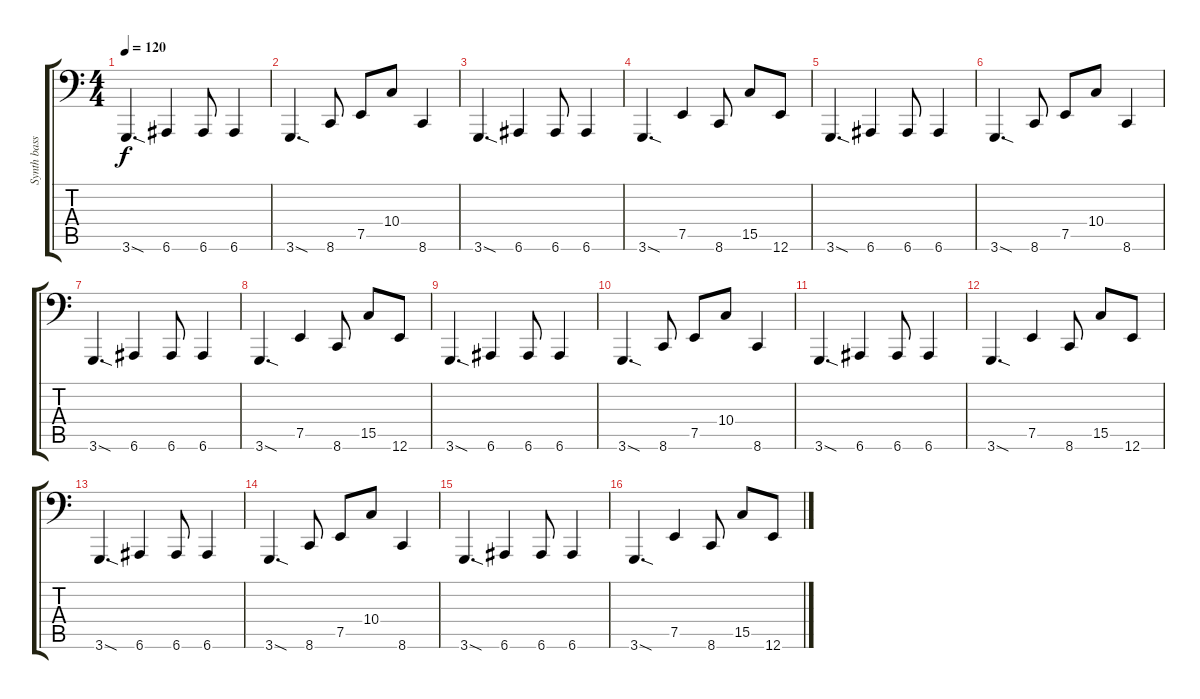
\track ("Synth bass" "Synth bass") {instrument lead2sawtooth}
\staff {score tabs}
\tuning (E3 B2 G2 D2 A1 E1) {hide}
\ts (4 4)
\tempo 120
\clef f4
\ks c
3.6{sod}.4{d dy f} 6.6.4 6.6.8 6.6.4 |
3.6{sod}.4{d} 8.6.8 7.5.8 10.4.8 8.6.4 |
3.6{sod}.4{d} 6.6.4 6.6.8 6.6.4 |
3.6{sod}.4{d} 7.5.4 8.6.8 15.5.8 12.6.8 |
3.6{sod}.4{d} 6.6.4 6.6.8 6.6.4 |
3.6{sod}.4{d} 8.6.8 7.5.8 10.4.8 8.6.4 |
3.6{sod}.4{d} 6.6.4 6.6.8 6.6.4 |
3.6{sod}.4{d} 7.5.4 8.6.8 15.5.8 12.6.8 |
3.6{sod}.4{d} 6.6.4 6.6.8 6.6.4 |
3.6{sod}.4{d} 8.6.8 7.5.8 10.4.8 8.6.4 |
3.6{sod}.4{d} 6.6.4 6.6.8 6.6.4 |
3.6{sod}.4{d} 7.5.4 8.6.8 15.5.8 12.6.8 |
3.6{sod}.4{d} 6.6.4 6.6.8 6.6.4 |
3.6{sod}.4{d} 8.6.8 7.5.8 10.4.8 8.6.4 |
3.6{sod}.4{d} 6.6.4 6.6.8 6.6.4 |
3.6{sod}.4{d} 7.5.4 8.6.8 15.5.8 12.6.8
